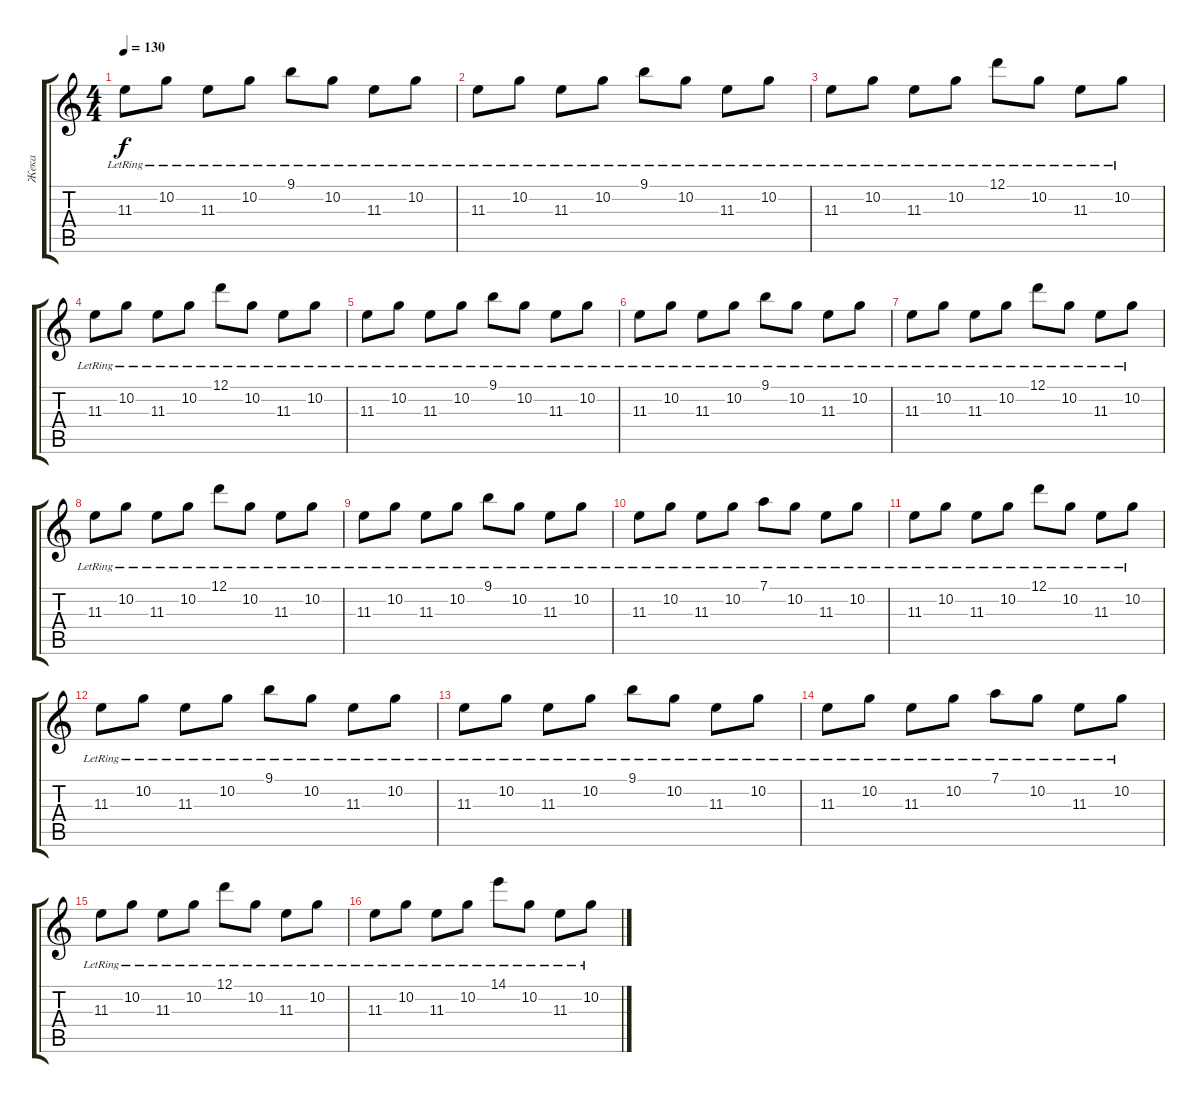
\track ("Жека" "Жека") {instrument electricguitarjazz}
\staff {score tabs}
\tuning (D4 A3 F3 C3 G2 C2) {hide}
\ts (4 4)
\tempo 130
\clef g2
\ks c
11.3{lr}.8{dy f} 10.2{lr}.8 11.3{lr}.8 10.2{lr}.8 9.1{lr}.8 10.2{lr}.8 11.3{lr}.8 10.2{lr}.8 |
11.3{lr}.8 10.2{lr}.8 11.3{lr}.8 10.2{lr}.8 9.1{lr}.8 10.2{lr}.8 11.3{lr}.8 10.2{lr}.8 |
11.3{lr}.8 10.2{lr}.8 11.3{lr}.8 10.2{lr}.8 12.1{lr}.8 10.2{lr}.8 11.3{lr}.8 10.2{lr}.8 |
11.3{lr}.8 10.2{lr}.8 11.3{lr}.8 10.2{lr}.8 12.1{lr}.8 10.2{lr}.8 11.3{lr}.8 10.2{lr}.8 |
11.3{lr}.8 10.2{lr}.8 11.3{lr}.8 10.2{lr}.8 9.1{lr}.8 10.2{lr}.8 11.3{lr}.8 10.2{lr}.8 |
11.3{lr}.8 10.2{lr}.8 11.3{lr}.8 10.2{lr}.8 9.1{lr}.8 10.2{lr}.8 11.3{lr}.8 10.2{lr}.8 |
11.3{lr}.8 10.2{lr}.8 11.3{lr}.8 10.2{lr}.8 12.1{lr}.8 10.2{lr}.8 11.3{lr}.8 10.2{lr}.8 |
11.3{lr}.8 10.2{lr}.8 11.3{lr}.8 10.2{lr}.8 12.1{lr}.8 10.2{lr}.8 11.3{lr}.8 10.2{lr}.8 |
11.3{lr}.8 10.2{lr}.8 11.3{lr}.8 10.2{lr}.8 9.1{lr}.8 10.2{lr}.8 11.3{lr}.8 10.2{lr}.8 |
11.3{lr}.8 10.2{lr}.8 11.3{lr}.8 10.2{lr}.8 7.1{lr}.8 10.2{lr}.8 11.3{lr}.8 10.2{lr}.8 |
11.3{lr}.8 10.2{lr}.8 11.3{lr}.8 10.2{lr}.8 12.1{lr}.8 10.2{lr}.8 11.3{lr}.8 10.2{lr}.8 |
11.3{lr}.8 10.2{lr}.8 11.3{lr}.8 10.2{lr}.8 9.1{lr}.8 10.2{lr}.8 11.3{lr}.8 10.2{lr}.8 |
11.3{lr}.8 10.2{lr}.8 11.3{lr}.8 10.2{lr}.8 9.1{lr}.8 10.2{lr}.8 11.3{lr}.8 10.2{lr}.8 |
11.3{lr}.8 10.2{lr}.8 11.3{lr}.8 10.2{lr}.8 7.1{lr}.8 10.2{lr}.8 11.3{lr}.8 10.2{lr}.8 |
11.3{lr}.8 10.2{lr}.8 11.3{lr}.8 10.2{lr}.8 12.1{lr}.8 10.2{lr}.8 11.3{lr}.8 10.2{lr}.8 |
11.3{lr}.8 10.2{lr}.8 11.3{lr}.8 10.2{lr}.8 14.1{lr}.8 10.2{lr}.8 11.3{lr}.8 10.2{lr}.8
